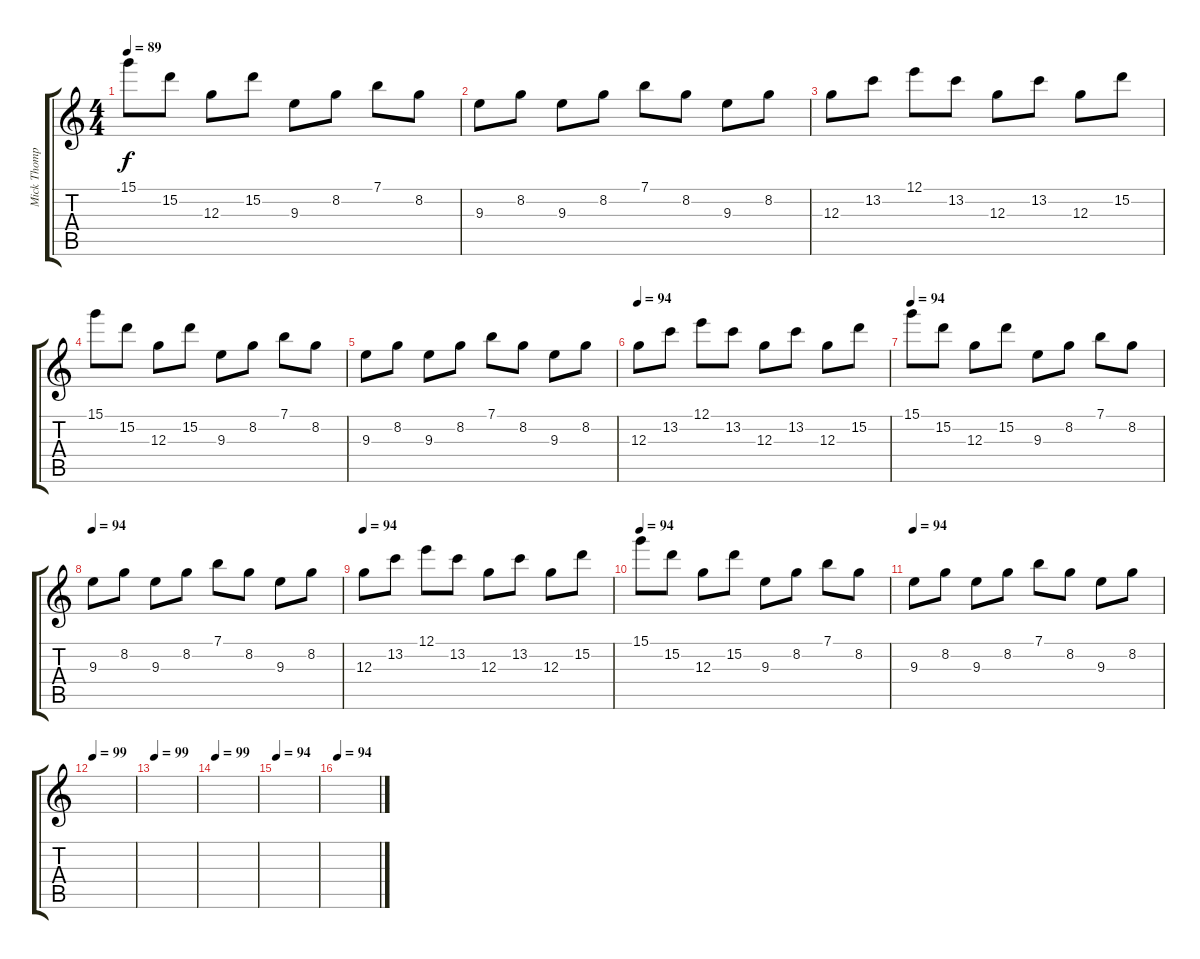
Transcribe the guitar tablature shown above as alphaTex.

\track ("Mick Thompson" "Mick Thomp") {instrument acousticguitarsteel}
\staff {score tabs}
\tuning (E4 B3 G3 D3 A2 E2) {hide}
\ts (4 4)
\tempo 89
\clef g2
\ks c
15.1.8{dy f} 15.2.8 12.3.8 15.2.8 9.3.8 8.2.8 7.1.8 8.2.8 |
9.3.8 8.2.8 9.3.8 8.2.8 7.1.8 8.2.8 9.3.8 8.2.8 |
12.3.8 13.2.8 12.1.8 13.2.8 12.3.8 13.2.8 12.3.8 15.2.8 |
15.1.8 15.2.8 12.3.8 15.2.8 9.3.8 8.2.8 7.1.8 8.2.8 |
9.3.8 8.2.8 9.3.8 8.2.8 7.1.8 8.2.8 9.3.8 8.2.8 |
\tempo 94
12.3.8 13.2.8 12.1.8 13.2.8 12.3.8 13.2.8 12.3.8 15.2.8 |
\tempo 94
15.1.8 15.2.8 12.3.8 15.2.8 9.3.8 8.2.8 7.1.8 8.2.8 |
\tempo 94
9.3.8 8.2.8 9.3.8 8.2.8 7.1.8 8.2.8 9.3.8 8.2.8 |
\tempo 94
12.3.8 13.2.8 12.1.8 13.2.8 12.3.8 13.2.8 12.3.8 15.2.8 |
\tempo 94
15.1.8 15.2.8 12.3.8 15.2.8 9.3.8 8.2.8 7.1.8 8.2.8 |
\tempo 94
9.3.8 8.2.8 9.3.8 8.2.8 7.1.8 8.2.8 9.3.8 8.2.8 |
\tempo 99
|
\tempo 99
|
\tempo 99
|
\tempo 94
|
\tempo 94
